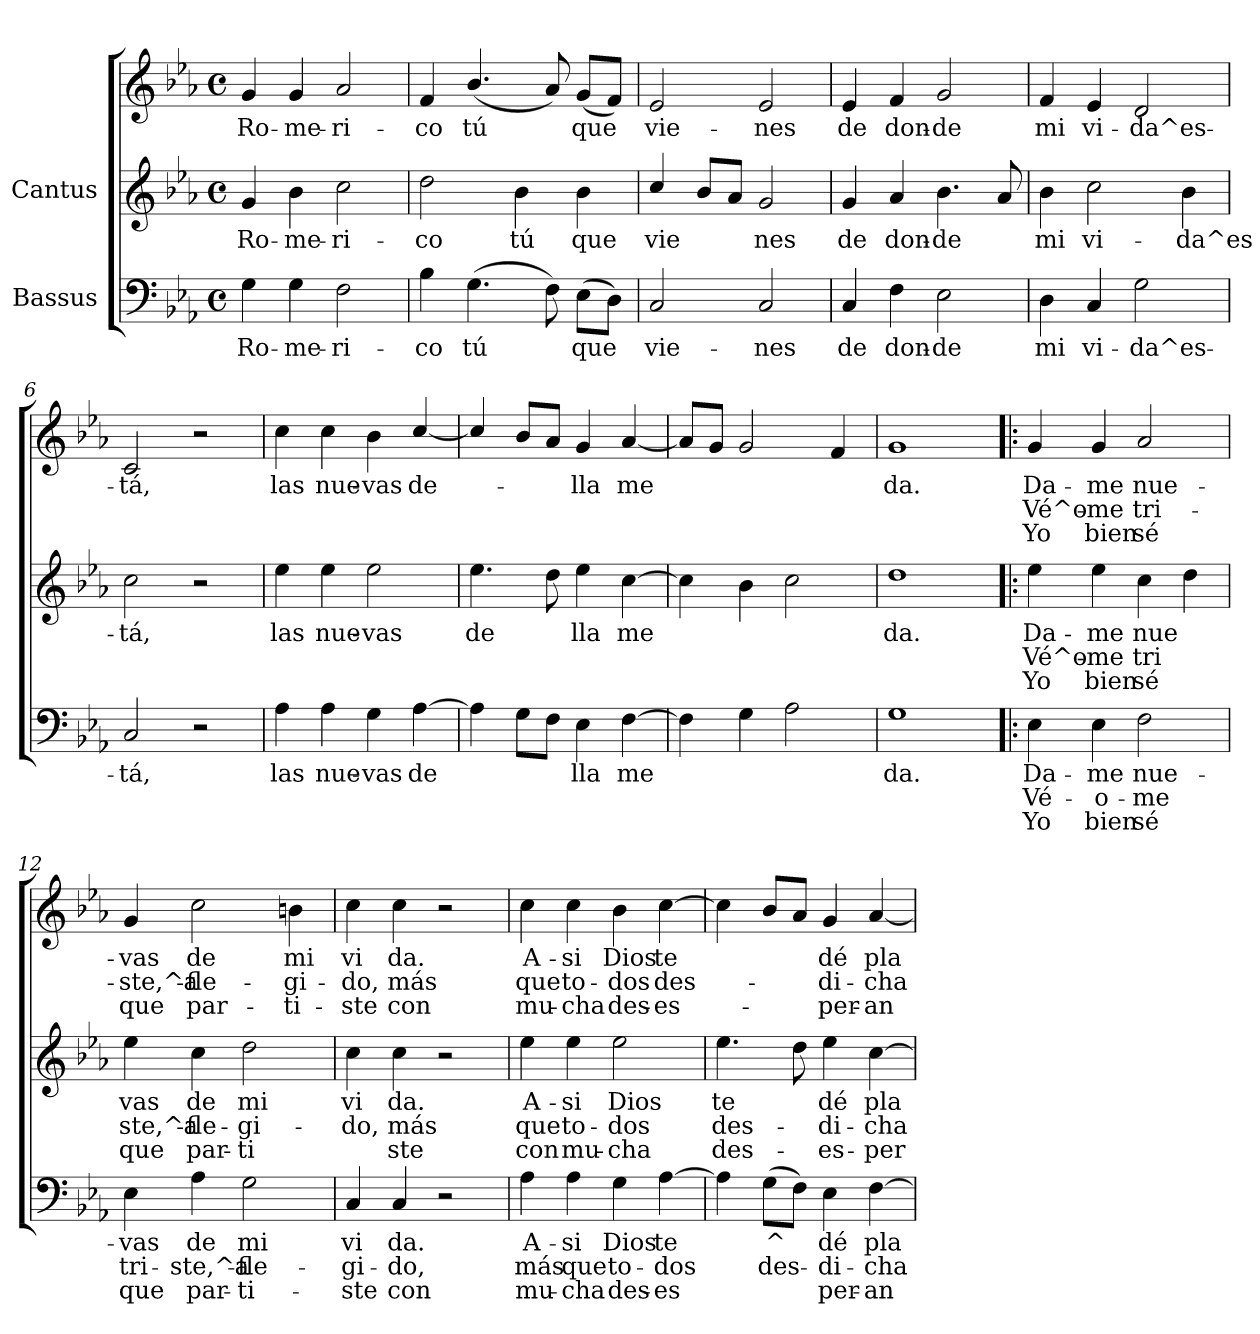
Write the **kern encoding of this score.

**kern	**text	**text	**text	**kern	**text	**text	**text	**kern	**text	**text	**text
*part2	*part2	*part2	*part2	*part1	*part1	*part1	*part1	*part1	*part1	*part1	*part1
*staff3	*staff3	*staff3	*staff3	*staff2	*staff2	*staff2	*staff2	*staff1	*staff1	*staff1	*staff1
*I"Bassus	*	*	*	*I"Cantus	*	*	*	*	*	*	*
!!LO:PB:g=z
*stria5	*	*	*	*stria5	*	*	*	*stria5	*	*	*
*clefF4	*	*	*	*clefG2	*	*	*	*clefG2	*	*	*
*k[b-e-a-]	*	*	*	*k[b-e-a-]	*	*	*	*k[b-e-a-]	*	*	*
*E-:	*	*	*	*E-:	*	*	*	*E-:	*	*	*
*M4/4	*	*	*	*M4/4	*	*	*	*M4/4	*	*	*
*met(c)	*	*	*	*met(c)	*	*	*	*met(c)	*	*	*
*MM144	*	*	*	*MM144	*	*	*	*MM144	*	*	*
=1	=1	=1	=1	=1	=1	=1	=1	=1	=1	=1	=1
!	!LO:LY:b:cj	!	!	!	!LO:LY:b:cj	!	!	!	!LO:LY:b:cj	!	!
4G\	Ro-	.	.	4g/	-Ro-	.	.	4g/	Ro-	.	.
!	!LO:LY:b:cj	!	!	!	!LO:LY:b:cj	!	!	!	!LO:LY:b:cj	!	!
4G\	-me-	.	.	4b-\	-me-	.	.	4g/	-me-	.	.
!	!LO:LY:b:cj	!	!	!	!LO:LY:b:cj	!	!	!	!LO:LY:b:cj	!	!
2F\	-ri-	.	.	2cc\	-ri-	.	.	2a-/	-ri-	.	.
=2	=2	=2	=2	=2	=2	=2	=2	=2	=2	=2	=2
!	!LO:LY:b:cj	!	!	!	!LO:LY:b:cj	!	!	!	!LO:LY:b:cj	!	!
4B-\	-co	.	.	2dd\	co	.	.	4f/	-co	.	.
!	!LO:LY:b:cj	!	!	!	!	!	!	!	!LO:LY:b:cj	!	!
(>4.G\	tú	.	.	.	.	.	.	(<4.b-/	tú	.	.
!	!	!	!	!	!LO:LY:b:cj	!	!	!	!	!	!
.	.	.	.	4b-\	tú	.	.	.	.	.	.
!	!LO:LY:b:cj	!	!	!	!	!	!	!	!LO:LY:b:cj	!	!
8F\)	.	.	.	.	.	.	.	8a-/)	.	.	.
!	!LO:LY:b:cj	!	!	!	!LO:LY:b:cj	!	!	!	!LO:LY:b:cj	!	!
(>8E-\L	que	.	.	4b-\	que	.	.	(<8g/L	que	.	.
!	!LO:LY:b:cj	!	!	!	!	!	!	!	!LO:LY:b:cj	!	!
8D\J)	.	.	.	.	.	.	.	8f/J)	.	.	.
=3	=3	=3	=3	=3	=3	=3	=3	=3	=3	=3	=3
!	!LO:LY:b:cj	!	!	!	!LO:LY:b:cj	!	!	!	!LO:LY:b:cj	!	!
2C/	vie-	.	.	4cc/	vie-	.	.	2e-/	vie-	.	.
!	!	!	!	!	!LO:LY:b:cj	!	!	!	!	!	!
.	.	.	.	8b-/L	-	.	.	.	.	.	.
!	!	!	!	!	!LO:LY:b:cj	!	!	!	!	!	!
.	.	.	.	8a-/J	.	.	.	.	.	.	.
!	!LO:LY:b:cj	!	!	!	!LO:LY:b:cj	!	!	!	!LO:LY:b:cj	!	!
2C/	-nes	.	.	2g/	nes	.	.	2e-/	-nes	.	.
=4	=4	=4	=4	=4	=4	=4	=4	=4	=4	=4	=4
!	!LO:LY:b:cj	!	!	!	!LO:LY:b:cj	!	!	!	!LO:LY:b:cj	!	!
4C/	de	.	.	4g/	de	.	.	4e-/	de	.	.
!	!LO:LY:b:cj	!	!	!	!LO:LY:b:cj	!	!	!	!LO:LY:b:cj	!	!
4F\	don-	.	.	4a-/	don-	.	.	4f/	don-	.	.
!	!LO:LY:b:cj	!	!	!	!LO:LY:b:cj	!	!	!	!LO:LY:b:cj	!	!
2E-\	-de	.	.	4.b-\	-de	.	.	2g/	-de	.	.
!	!	!	!	!	!LO:LY:b:cj	!	!	!	!	!	!
.	.	.	.	8a-/	.	.	.	.	.	.	.
=5	=5	=5	=5	=5	=5	=5	=5	=5	=5	=5	=5
!	!LO:LY:b:cj	!	!	!	!LO:LY:b:cj	!	!	!	!LO:LY:b:cj	!	!
4D\	mi	.	.	4b-\	-mi	.	.	4f/	mi	.	.
!	!LO:LY:b:cj	!	!	!	!LO:LY:b:cj	!	!	!	!LO:LY:b:cj	!	!
4C/	vi-	.	.	2cc\	vi-	.	.	4e-/	vi-	.	.
!	!LO:LY:b:cj	!	!	!	!	!	!	!	!LO:LY:b:cj	!	!
2G\	-da^es-	.	.	.	.	.	.	2d/	-da^es-	.	.
!	!	!	!	!	!LO:LY:b:cj	!	!	!	!	!	!
.	.	.	.	4b-\	-da^es-	.	.	.	.	.	.
!!LO:LB:g=z
=6	=6	=6	=6	=6	=6	=6	=6	=6	=6	=6	=6
!	!LO:LY:b:cj	!	!	!	!LO:LY:b:cj	!	!	!	!LO:LY:b:cj	!	!
2C/	-tá,	.	.	2cc\	tá,	.	.	2c/	-tá,	.	.
2r	.	.	.	2r	.	.	.	2r	.	.	.
=7	=7	=7	=7	=7	=7	=7	=7	=7	=7	=7	=7
!	!LO:LY:b:cj	!	!	!	!LO:LY:b:cj	!	!	!	!LO:LY:b:cj	!	!
4A-\	las	.	.	4ee-\	-las	.	.	4cc\	las	.	.
!	!LO:LY:b:cj	!	!	!	!LO:LY:b:cj	!	!	!	!LO:LY:b:cj	!	!
4A-\	nue-	.	.	4ee-\	nue-	.	.	4cc\	nue-	.	.
!	!LO:LY:b:cj	!	!	!	!LO:LY:b:cj	!	!	!	!LO:LY:b:cj	!	!
4G\	-vas	.	.	2ee-\	-vas	.	.	4b-\	-vas	.	.
!	!LO:LY:b:cj	!	!	!	!	!	!	!	!LO:LY:b:cj	!	!
[>4A-\	de-	.	.	.	.	.	.	[<4cc/	de-	.	.
=8	=8	=8	=8	=8	=8	=8	=8	=8	=8	=8	=8
!	!LO:LY:b:cj	!	!	!	!LO:LY:b:cj	!	!	!	!LO:LY:b:cj	!	!
4A-\]	-	.	.	4.ee-\	de-	.	.	4cc/]	.	.	.
!	!LO:LY:b:cj	!	!	!	!	!	!	!	!LO:LY:b:cj	!	!
8G\L	.	.	.	.	.	.	.	8b-/L	.	.	.
!	!LO:LY:b:cj	!	!	!	!LO:LY:b:cj	!	!	!	!LO:LY:b:cj	!	!
8F\J	.	.	.	8dd\	-	.	.	8a-/J	.	.	.
!	!LO:LY:b:cj	!	!	!	!LO:LY:b:cj	!	!	!	!LO:LY:b:cj	!	!
4E-\	lla	.	.	4ee-\	lla	.	.	4g/	lla	.	.
!	!LO:LY:b:cj	!	!	!	!LO:LY:b:cj	!	!	!	!LO:LY:b:cj	!	!
[>4F\	me	.	.	[>4cc\	me	.	.	[<4a-/	me	.	.
=9	=9	=9	=9	=9	=9	=9	=9	=9	=9	=9	=9
4F\]	.	.	.	4cc\]	.	.	.	8a-/L]	.	.	.
.	.	.	.	.	.	.	.	8g/J	.	.	.
4G\	.	.	.	4b-\	.	.	.	2g/	.	.	.
2A-\	.	.	.	2cc\	.	.	.	.	.	.	.
.	.	.	.	.	.	.	.	4f/	.	.	.
=10	=10	=10	=10	=10	=10	=10	=10	=10	=10	=10	=10
!	!LO:LY:b:cj	!	!	!	!LO:LY:b:cj	!	!	!	!LO:LY:b:cj	!	!
1G	da.	.	.	1dd	da.	.	.	1g	da.	.	.
=11!|:	=11!|:	=11!|:	=11!|:	=11!|:	=11!|:	=11!|:	=11!|:	=11!|:	=11!|:	=11!|:	=11!|:
!	!LO:LY:b:cj	!LO:LY:b:cj	!LO:LY:b:cj	!	!LO:LY:b:cj	!LO:LY:b:cj	!LO:LY:b:cj	!	!LO:LY:b:cj	!LO:LY:b:cj	!LO:LY:b:cj
4E-\	Da-	-Vé-	-Yo	4ee-\	Da-	-Vé^o-	-Yo	4g/	Da-	-Vé^o-	-Yo
!	!LO:LY:b:cj	!LO:LY:b:cj	!LO:LY:b:cj	!	!LO:LY:b:cj	!LO:LY:b:cj	!LO:LY:b:cj	!	!LO:LY:b:cj	!LO:LY:b:cj	!LO:LY:b:cj
4E-\	me	o-	-bien	4ee-\	me	me	bien	4g/	me	me	bien
!	!LO:LY:b:cj	!LO:LY:b:cj	!LO:LY:b:cj	!	!LO:LY:b:cj	!LO:LY:b:cj	!LO:LY:b:cj	!	!LO:LY:b:cj	!LO:LY:b:cj	!LO:LY:b:cj
2F\	nue-	-me	sé	4cc\	nue-	-tri-	-sé	2a-/	nue-	-tri-	-sé
!	!	!	!	!	!LO:LY:b:cj	!LO:LY:b:cj	!LO:LY:b:cj	!	!	!	!
.	.	.	.	4dd\	-	--	-	.	.	.	.
!!LO:LB:g=z
=12	=12	=12	=12	=12	=12	=12	=12	=12	=12	=12	=12
!	!LO:LY:b:cj	!LO:LY:b:cj	!LO:LY:b:cj	!	!LO:LY:b:cj	!LO:LY:b:cj	!LO:LY:b:cj	!	!LO:LY:b:cj	!LO:LY:b:cj	!LO:LY:b:cj
4E-\	vas	tri-	-que	4ee-\	-vas	ste,^a-	-que	4g/	vas	ste,^a-	-que
!	!LO:LY:b:cj	!LO:LY:b:cj	!LO:LY:b:cj	!	!LO:LY:b:cj	!LO:LY:b:cj	!LO:LY:b:cj	!	!LO:LY:b:cj	!LO:LY:b:cj	!LO:LY:b:cj
4A-\	de	ste,^a-	-par-	4cc\	de	fle-	-par-	2cc\	de	fle-	-par-
!	!LO:LY:b:cj	!LO:LY:b:cj	!LO:LY:b:cj	!	!LO:LY:b:cj	!LO:LY:b:cj	!LO:LY:b:cj	!	!	!	!
2G\	-mi	fle-	-ti-	2dd\	-mi	gi-	-ti	.	.	.	.
!	!	!	!	!	!	!	!	!	!LO:LY:b:cj	!LO:LY:b:cj	!LO:LY:b:cj
.	.	.	.	.	.	.	.	4bn\	-mi	gi-	-ti-
=13	=13	=13	=13	=13	=13	=13	=13	=13	=13	=13	=13
!	!LO:LY:b:cj	!LO:LY:b:cj	!LO:LY:b:cj	!	!LO:LY:b:cj	!LO:LY:b:cj	!LO:LY:b:cj	!	!LO:LY:b:cj	!LO:LY:b:cj	!LO:LY:b:cj
4C/	-vi	gi-	-ste	4cc\	vi	do,	-	4cc\	vi	do,	ste
!	!LO:LY:b:cj	!LO:LY:b:cj	!LO:LY:b:cj	!	!LO:LY:b:cj	!LO:LY:b:cj	!LO:LY:b:cj	!	!LO:LY:b:cj	!LO:LY:b:cj	!LO:LY:b:cj
4C/	da.	do,	con	4cc\	-da.	más	ste	4cc\	da.	más	con
2r	.	.	.	2r	.	.	.	2r	.	.	.
=14	=14	=14	=14	=14	=14	=14	=14	=14	=14	=14	=14
!	!LO:LY:b:cj	!LO:LY:b:cj	!LO:LY:b:cj	!	!LO:LY:b:cj	!LO:LY:b:cj	!LO:LY:b:cj	!	!LO:LY:b:cj	!LO:LY:b:cj	!LO:LY:b:cj
4A-\	A-	-más	mu-	4ee-\	-A-	-que	con	4cc\	A-	-que	mu-
!	!LO:LY:b:cj	!LO:LY:b:cj	!LO:LY:b:cj	!	!LO:LY:b:cj	!LO:LY:b:cj	!LO:LY:b:cj	!	!LO:LY:b:cj	!LO:LY:b:cj	!LO:LY:b:cj
4A-\	-si	que	cha	4ee-\	si	to-	-mu-	4cc\	-si	to-	-cha
!	!LO:LY:b:cj	!LO:LY:b:cj	!LO:LY:b:cj	!	!LO:LY:b:cj	!LO:LY:b:cj	!LO:LY:b:cj	!	!LO:LY:b:cj	!LO:LY:b:cj	!LO:LY:b:cj
4G\	Dios	to-	-des-	2ee-\	-Dios	dos	cha	4b-\	Dios	dos	des-
!	!LO:LY:b:cj	!LO:LY:b:cj	!LO:LY:b:cj	!	!	!	!	!	!LO:LY:b:cj	!LO:LY:b:cj	!LO:LY:b:cj
[>4A-\	-te	dos	es	.	.	.	.	[>4cc\	-te	des-	-es-
=15	=15	=15	=15	=15	=15	=15	=15	=15	=15	=15	=15
!	!LO:LY:b:cj	!LO:LY:b:cj	!LO:LY:b:cj	!	!LO:LY:b:cj	!LO:LY:b:cj	!LO:LY:b:cj	!	!LO:LY:b:cj	!LO:LY:b:cj	!LO:LY:b:cj
4A-\]	.	.	.	4.ee-\	-te	des-	-des-	4cc\]	.	.	.
!	!LO:LY:b:cj	!LO:LY:b:cj	!LO:LY:b:cj	!	!	!	!	!	!LO:LY:b:cj	!LO:LY:b:cj	!LO:LY:b:cj
(>8G\L	^	des-	--	.	.	.	.	8b-/L	.	.	.
!	!LO:LY:b:cj	!LO:LY:b:cj	!LO:LY:b:cj	!	!LO:LY:b:cj	!LO:LY:b:cj	!LO:LY:b:cj	!	!LO:LY:b:cj	!LO:LY:b:cj	!LO:LY:b:cj
8F\J)	-	.	.	8dd\	-	.	.	8a-/J	.	.	.
!	!LO:LY:b:cj	!LO:LY:b:cj	!LO:LY:b:cj	!	!LO:LY:b:cj	!LO:LY:b:cj	!LO:LY:b:cj	!	!LO:LY:b:cj	!LO:LY:b:cj	!LO:LY:b:cj
4E-\	dé	di-	-per-	4ee-\	dé	di-	-es-	4g/	dé	di-	-per-
!	!LO:LY:b:cj	!LO:LY:b:cj	!LO:LY:b:cj	!	!LO:LY:b:cj	!LO:LY:b:cj	!LO:LY:b:cj	!	!LO:LY:b:cj	!LO:LY:b:cj	!LO:LY:b:cj
[>4F\	-pla-	-cha-	-an-	[>4cc\	-pla	cha	per-	[<4a-/	-pla-	-cha-	-an-
=	=	=	=	=	=	=	=	=	=	=	=
*-	*-	*-	*-	*-	*-	*-	*-	*-	*-	*-	*-
